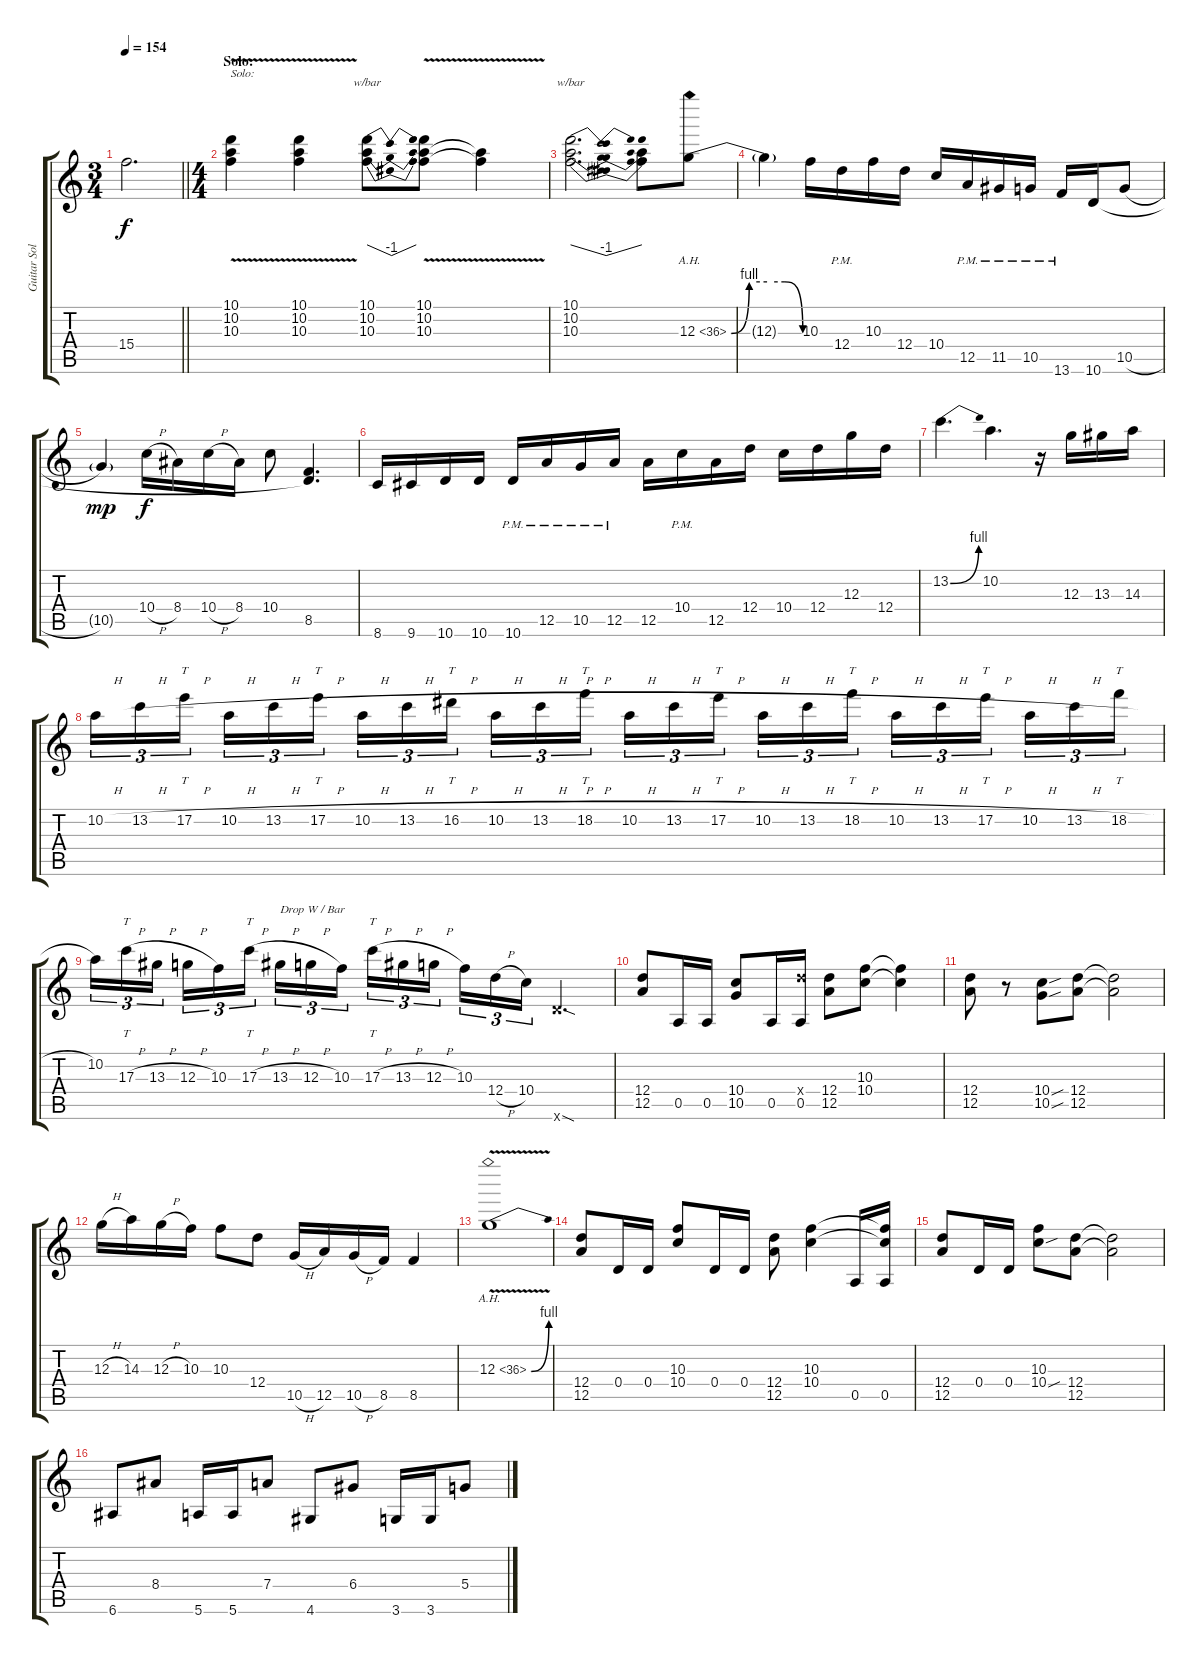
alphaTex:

\track ("Guitar Solo's" "Guitar Sol") {instrument distortionguitar}
\staff {score tabs}
\tuning (E4 B3 G3 D3 A2 E2) {hide}
\ts (3 4)
\tempo 154
\clef g2
\barLineRight lightlight
\ks c
15.4{t}.2{d dy f} |
\ts (4 4)
\section ("" "Solo:")
(10.1 10.2{v} 10.3).4{txt "Solo:"} (10.1 10.2{v} 10.3).4 (10.1 10.2 10.3).8{tbe (dip default 0 0 30 -4 60 0)} (10.1 10.2{v} 10.3).8 (10.2{t} 10.3{t}).4 |
(10.1 10.2 10.3).2{d tbe (dip default 0 0 30 -4 60 0)} (10.2{t} 10.3{t}).8 12.3{be (custom 0 0 15 4 30 4 45 4 60 0) ah 24}.8 |
12.3{t}.4 10.3.16 12.4{pm}.16 10.3.16 12.4.16 10.4.16 12.5{pm}.16 11.5{pm}.16 10.5{pm}.16 13.6{pm}.16 10.6.16 10.5{h}.8 |
10.5{g}.4{dy mp} 10.4{h}.16{dy f} 8.4.16 10.4{h}.16 8.4.16 10.4.8 (8.5 10.6{t}).4{d} |
8.6.16 9.6.16 10.6.16 10.6.16 10.6{pm}.16 12.5{pm}.16 10.5{pm}.16 12.5{pm}.16 12.5.16 10.4{pm}.16 12.5.16 12.4.16 10.4.16 12.4.16 12.3.16 12.4.16 |
13.2{be (bend 0 0 60 4)}.4{d} 10.2.4{d} r.16 12.3.16 13.3.16 14.3.16 |
10.2{h}.16{tu (3 2)} 13.2{h}.16{tu (3 2)} 17.2{h}.16{tt tu (3 2) beam splitsecondary} 10.2{h}.16{tu (3 2)} 13.2{h}.16{tu (3 2)} 17.2{h}.16{tt tu (3 2)} 10.2{h}.16{tu (3 2)} 13.2{h}.16{tu (3 2)} 16.2{h}.16{tt tu (3 2) beam splitsecondary} 10.2{h}.16{tu (3 2)} 13.2{h}.16{tu (3 2)} 18.2{h}.16{tt tu (3 2)} 10.2{h}.16{tu (3 2)} 13.2{h}.16{tu (3 2)} 17.2{h}.16{tt tu (3 2) beam splitsecondary} 10.2{h}.16{tu (3 2)} 13.2{h}.16{tu (3 2)} 18.2{h}.16{tt tu (3 2)} 10.2{h}.16{tu (3 2)} 13.2{h}.16{tu (3 2)} 17.2{h}.16{tt tu (3 2) beam splitsecondary} 10.2{h}.16{tu (3 2)} 13.2{h}.16{tu (3 2)} 18.2{h}.16{tt tu (3 2)} |
10.2.16{tu (3 2)} 17.3{h}.16{tt tu (3 2)} 13.3{h}.16{tu (3 2) beam splitsecondary} 12.3{h}.16{tu (3 2)} 10.3.16{tu (3 2)} 17.3{h}.16{tt tu (3 2)} 13.3{h}.16{tu (3 2) txt "Drop W / Bar"} 12.3{h}.16{tu (3 2)} 10.3.16{tu (3 2) beam splitsecondary} 17.3{h}.16{tt tu (3 2)} 13.3{h}.16{tu (3 2)} 12.3{h}.16{tu (3 2)} 10.3.16{tu (3 2)} 12.4{h}.16{tu (3 2)} 10.4.16{tu (3 2)} 10.6{sod x}.4{d} |
(12.4 12.5).8 0.5.16 0.5.16 (10.4 10.5).8 0.5.16 (12.4{x} 0.5).16 (12.4 12.5).8 (10.3 10.4).8 (10.3{t} 10.4{t}).4 |
(12.4 12.5).8 r.8 (10.4{sou} 10.5{sou}).8 (12.4 12.5).8 (12.4{t} 12.5{t}).2 |
12.3{h}.16 14.3.16 12.3{h}.16 10.3.16 10.3.8 12.4.8 10.5{h}.16 12.5.16 10.5{h}.16 8.5.16 8.5.4 |
12.3{be (bend 0 0 60 4) ah 24 v}.1 |
(12.4 12.5).8 0.4.16 0.4.16 (10.3 10.4).8 0.4.16 0.4.16 (12.4 12.5).8 (10.3 10.4).4 0.5.16 (10.3{t} 10.4{t} 0.5).16 |
(12.4 12.5).8 0.4.16 0.4.16 (10.3 10.4{sou}).8 (12.4 12.5).8 (12.4{t} 12.5{t}).2 |
6.6.8 8.4.8 5.6.16 5.6.16 7.4.8 4.6.8 6.4.8 3.6.16 3.6.16 5.4.8
